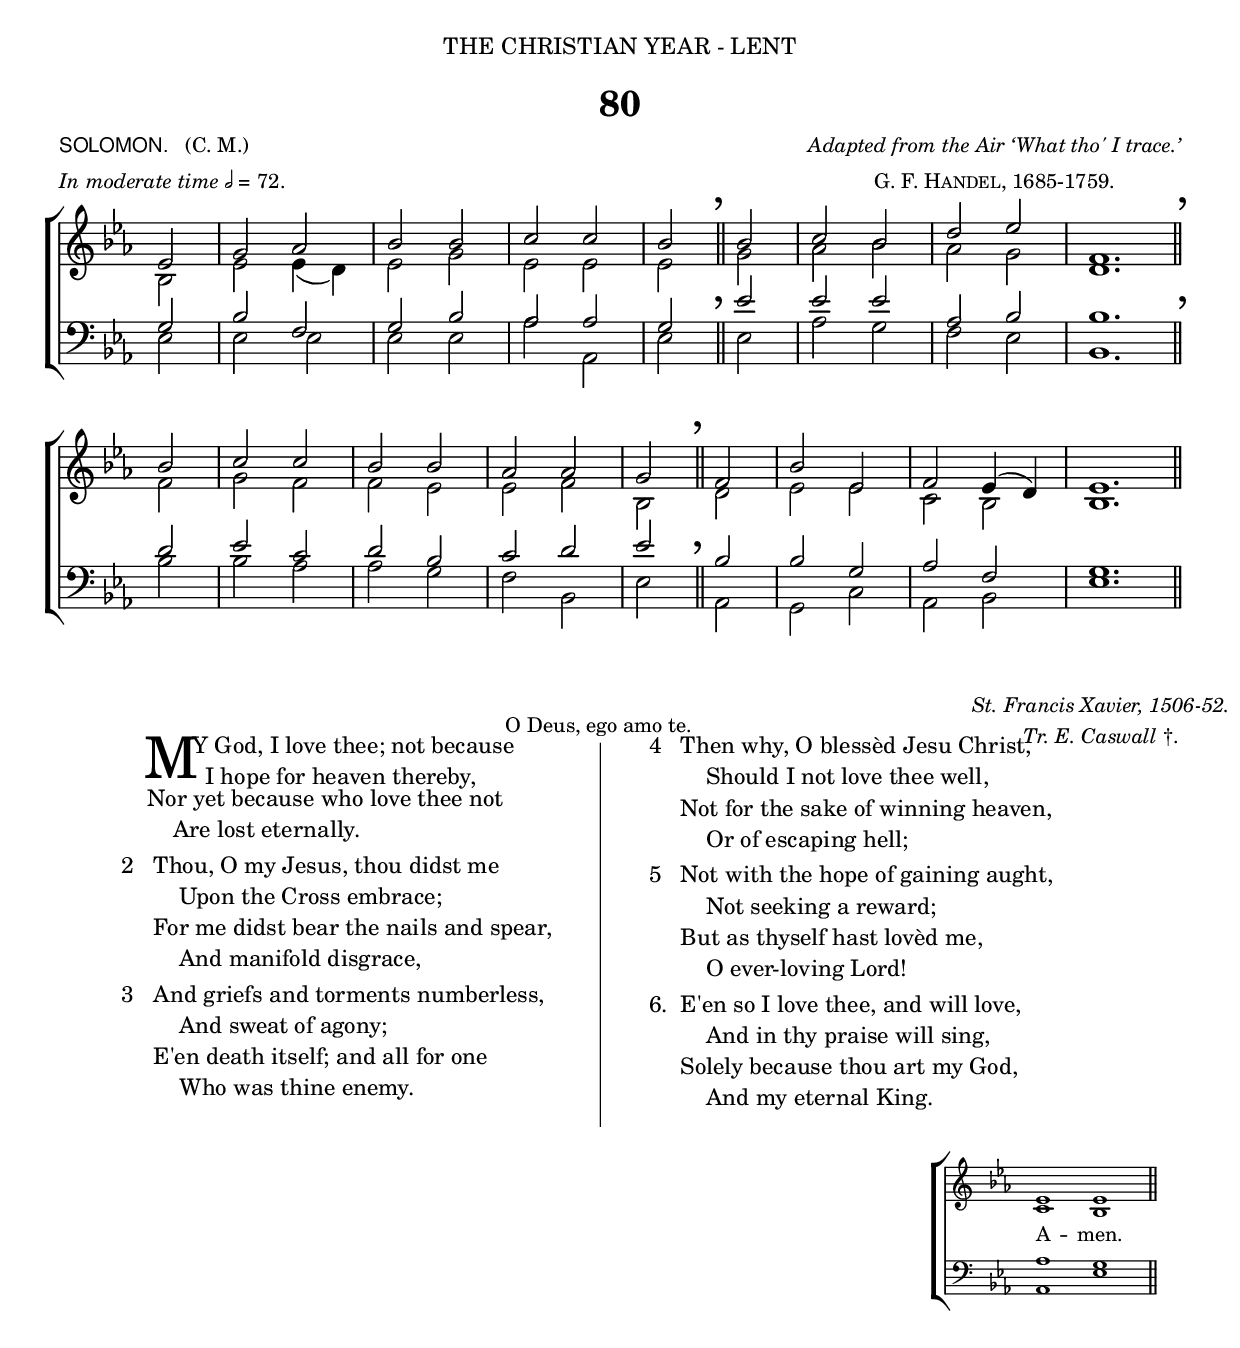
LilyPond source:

%%% 144png
%%% Hymn 80 Solomon My God I love thee; not because
%%% Version 2

\version "2.10"

\header {
  dedication = \markup { \center-align { "THE CHRISTIAN YEAR - LENT"
		\hspace #0.1 }}	
  title = "80"
  meter = \markup { \small {\column {  \line { \sans {"SOLOMON."} \hspace #1 \roman {"(C. M.)"}}
                                       \line { \italic {In moderate time} \fontsize #-5 \general-align #Y #DOWN \note #"2" #1 = 72.}
                                  }
                  }}
 
  arranger =  \markup { \small {\center-align {
		            \line{ \italic "Adapted from the Air ‘What tho' I trace.’" }
			    \line { \smallCaps "G. F. Handel, 1685-1759."  }
  		} } }
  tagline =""
}

%%%%%%%%%%%%%%%%%%%%%%%%%%%%%%% Macros

%%% macro to specify a partial measure in the middle of a piece.
%%% Manual does not recommend using \partial in the middle of a piece.
%%% In this case, the macro specifies that 1 1/2 note in a 4/4 measure has past,
%%% hence we are halfway through the measure
halfmeasure =  \set Score.measurePosition = #(ly:make-moment 1 2)

%%% merge. Macro to pull note slightly leftwards.  Used to produce those partially merged wholenotes 

merge = \once \override NoteColumn #'force-hshift = #-0.01

%%generates the breathmarks
breathmark = {	
	      \override Score.RehearsalMark #'break-visibility = #begin-of-line-invisible 
	      \override Score.RehearsalMark #'Y-offset = #'4.0 
	      \override Score.RehearsalMark #'X-offset = #'-0.5
	      \mark \markup { \fontsize #4 ","}
}

%%%%%%%%%%%%%%%%%%%%%%%%%%%%%%% End of Macro Definitions


%%% SATB Voices

global = {
  \time 4/4
  \key ees \major
  \set Staff.midiInstrument = "church organ"
}

soprano = \relative c' { 
  \partial 2 ees2 | g aes | bes bes | c c | bes \breathmark \bar "||" bes | c bes | d ees | \cadenzaOn f,1.  \cadenzaOff \breathmark \bar "||" \break
  \halfmeasure bes2 | c c | bes bes | aes aes | g \breathmark \bar "||" f | bes ees, | f ees4( d) | \cadenzaOn ees1. \bar "||" 
}

alto = \relative c' { 
  bes2 | ees ees4( d4) | ees2 g | ees ees | ees \bar "||" g | aes bes | aes g | d1. \bar "||"
  f2 | g f | f ees | ees f | bes, \bar "||" d | ees ees | c bes | bes1. \bar "||"   
}

tenor = \relative c { \clef bass
  g'2 | bes f | g bes | aes aes | g \bar "||" ees' | ees ees | aes, bes | bes1. \bar "||"
  d2 | ees c | d bes | c d | ees \bar "||" bes | bes g | aes f | g1. \bar "||"
}

bass = \relative c { \clef bass
  ees2 | ees ees | ees ees | aes aes, | ees' \bar "||" ees | aes g | f ees | bes1. \bar "||"
  bes'2 | bes aes | aes g | f bes, | ees \bar "||" aes, | g c | aes bes | ees1. \bar "||"
}

#(ly:set-option 'point-and-click #f)

\paper {
  #(set-paper-size "a4")
%  annotate-spacing = ##t
  print-page-number = ##f
  ragged-last-bottom = ##t
  ragged-bottom = ##t
}


\book {

%%% Score block	
	
\score{
\new ChoirStaff	
<<
	\context Staff = upper << 
	\context Voice = sopranos { \voiceOne \global \soprano }
	\context Voice = altos    { \voiceTwo \global \alto }
	                      >>
	\context Staff = lower <<
	\context Voice = tenors { \voiceOne \global \tenor }
	\context Voice = basses { \voiceTwo \global \bass }
			        >>
>>
\layout {
		indent=0
		\context { \Score \remove "Bar_number_engraver" }
		\context { \Staff \remove "Time_signature_engraver" }
		\context { \Score \remove "Mark_engraver"  }
                \context { \Staff \consists "Mark_engraver"  }
	} %%% close layout

%%% Hymn Midi	

\midi { \context { \Score tempoWholesPerMinute = #(ly:make-moment 72 2)}} 

} %%% Score bracket

%%% Lyrics titles

\markup { \small {  \hspace #88 \center-align { \line {\italic "St. Francis Xavier, 1506-52." }                  
	                                        \line {\italic "Tr. E. Caswall" "†." }
} } }  

\markup { \hspace #1 } %%% need to force a blank line because space is rather tight.

\markup { \small {\hspace #43 "O Deus, ego amo te."} }

\markup { \hspace #1 } %%% need to force a blank line because space is rather tight.

%%% Lyrics in 3 columns,  column 1 (verses), column 2 (a dividing line), column 3 (verses); 

\markup { \hspace #6   %%add space as necc. to center the entire block of lyrics
	    \line { %% a master line of 3 columns, two for lyrics and one column of a separator line
		\column { %% column 1
	                 \column { %%verse 1 is a column of 2 lines  
	                  \line { \hspace #2.2 \column { \lower #2.4 \fontsize #8 "M" }   %%Drop Cap goes here
				  \hspace #-1.2    %% adjust this if other letters are too far from Drop Cap
				  \column  { \raise #0.0 "Y God, I love thee; not because"
			                                 "  I hope for heaven thereby," } }  
	                  \line {  \hspace #2.5  %%adjust hspace until this line left edge is flush with Drop Cap
				   \lower  #1.56  %%adjust this until the line spacing looks right
				   \column {   
					   "Nor yet because who love thee not"
					   "    Are lost eternally."
			  		}}
			       
			           } %%% finish verse 1
		        \hspace #1 
           		\line { "2  "
			   \column {	     
				   "Thou, O my Jesus, thou didst me"
				   "    Upon the Cross embrace;"
				   "For me didst bear the nails and spear,"
				   "    And manifold disgrace,"
			}}
			\hspace #1 
           		\line { "3  "
			   \column {	     
				   "And griefs and torments numberless,"
				   "    And sweat of agony;"
				   "E'en death itself; and all for one"
				   "    Who was thine enemy."
			}}
		}  %% finish Page column 1
		
	\hspace #4 %%adds horizontal space columns 1 and 2   
			   
	\column { \filled-box #'(0.0 . 0.1) #'( -36 . 1) #0 }   %%% Column 2. This is the line dviding the columns 1 and 3. 
			   	   
	\hspace #4 %%adds horizontal space between columns 2 and 3	
	
	\column { %%start page column 3		
 
           		\line { "4  "
			  \column {	     
				  "Then why, O blessèd Jesu Christ,"
				  "    Should I not love thee well,"
				  "Not for the sake of winning heaven,"
				  "    Or of escaping hell;"
			}}
		        \hspace #1 
           		\line {"5  "
			  \column {	     
				  "Not with the hope of gaining aught,"
				  "    Not seeking a reward;"
				  "But as thyself hast lovèd me,"
				  "    O ever-loving Lord!"
			}}
			\hspace #1 
           		\line {"6. "
			  \column {	     
				  "E'en so I love thee, and will love,"
				  "    And in thy praise will sing,"
				  "Solely because thou art my God,"
				  "    And my eternal King."
			}}
	    } %%% end column 3
     } %%% end master-line
} %%% lyrics markup bracket

%%% Amen score block
\score{
  \new ChoirStaff
   <<
        \context Staff = upper \with { fontSize = #-3  \override StaffSymbol #'staff-space = #(magstep -2) }  
	                      << 
	\context Voice = "sopranos" { \relative c' { \clef treble \global \voiceOne ees1 ees1  \bar "||" }}
	\context Voice = "altos"    { \relative c' { \clef treble \global \voiceTwo c1 bes1 \bar "||" }}
	                      >>
			  
	\context Lyrics \lyricsto "altos" {\override LyricText #'font-size = #-1  A -- men. }
	
	\context Staff = lower \with { fontSize = #-3  \override StaffSymbol #'staff-space = #(magstep -2) }  
	                       << 
	\context Voice = "tenors" { \relative c { \clef bass \global \voiceThree aes'1 g1 \bar "||" }}
	\context Voice = "basses" { \relative c { \clef bass \global \voiceFour  aes1 ees'1 \bar "||" }}
			        >> 
  >>			      
\header { breakbefore = ##f piece = " " opus = " " }

\layout { 
	\context { \Score timing = ##f }
	ragged-right = ##t
	indent = 15\cm
	\context { \Staff \remove Time_signature_engraver }

       } %%% close layout

%%% Amen Midi
\midi { \context { \Score tempoWholesPerMinute = #(ly:make-moment 72 2) }} 

}


} %%% book bracket